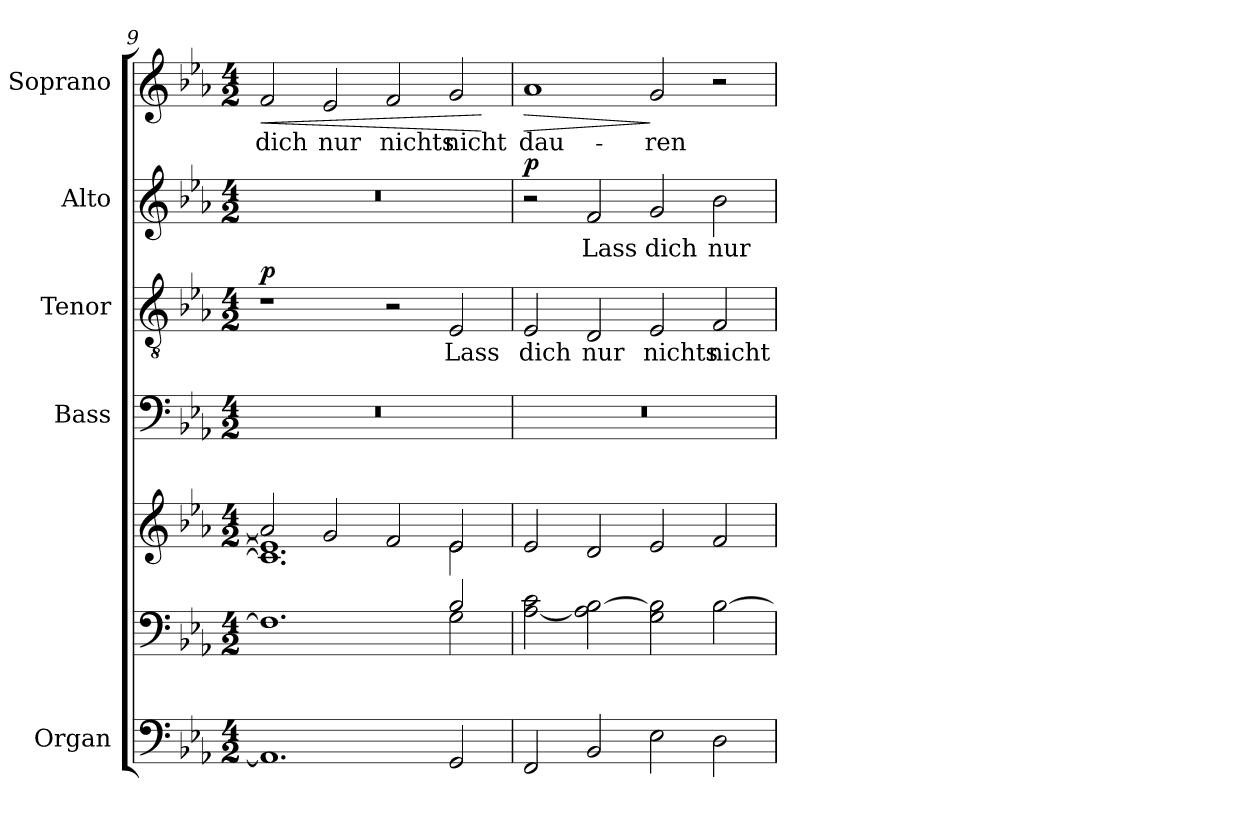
**kern	**kern	**kern	**kern	**kern	**text	**dynam	**kern	**text	**dynam	**kern	**text	**dynam
*part5	*part5	*part5	*part4	*part3	*part3	*part3	*part2	*part2	*part2	*part1	*part1	*part1
*staff7	*staff6	*staff5	*staff4	*staff3	*staff3	*staff3	*staff2	*staff2	*staff2	*staff1	*staff1	*staff1
*I"Organ	*	*	*I"Bass	*I"Tenor	*	*	*I"Alto	*	*	*I"Soprano	*	*
*	*	*	*	*	*	*	*	*	*	*I'Pno	*	*
*clefF4	*clefF4	*clefG2	*clefF4	*clefGv2	*	*	*clefG2	*	*	*clefG2	*	*
*k[b-e-a-]	*k[b-e-a-]	*k[b-e-a-]	*k[b-e-a-]	*k[b-e-a-]	*	*	*k[b-e-a-]	*	*	*k[b-e-a-]	*	*
*E-:	*E-:	*E-:	*E-:	*E-:	*	*	*E-:	*	*	*E-:	*	*
*M4/2	*M4/2	*M4/2	*M4/2	*M4/2	*	*	*M4/2	*	*	*M4/2	*	*
=9	=9	=9	=9	=9	=9	=9	=9	=9	=9	=9	=9	=9
*	*^	*^	*	*	*	*	*	*	*	*	*	*
!	!	!	!	!	!	!	!	!LO:DY:b	!	!	!	!	!LO:LY:b	!LO:HP:b
1.AA-]	1.F]	1.ryy	2a-/]	1.c] 1.e-]	0r	1r	.	p	0r	.	.	2f/	dich	<
!	!	!	!	!	!	!	!	!	!	!	!	!	!LO:LY:b	!
.	.	.	2g/	.	.	.	.	.	.	.	.	2e-/	nur	.
!	!	!	!	!	!	!	!	!	!	!	!	!	!LO:LY:b	!
.	.	.	2f/	.	.	2r	.	.	.	.	.	2f/	nichts	.
!	!	!	!	!	!	!	!LO:LY:b	!	!	!	!	!	!LO:LY:b	!
2GG/	2G\	2B-/	2e-/	2e-\	.	2E-/	Lass	.	.	.	.	2g/	nicht	.
*	*v	*v	*	*	*	*	*	*	*	*	*	*	*	*
*	*	*v	*v	*	*	*	*	*	*	*	*	*	*
.	.	.	.	.	.	.	.	.	.	.	.	[
=10	=10	=10	=10	=10	=10	=10	=10	=10	=10	=10	=10	=10
!	!	!	!	!	!LO:LY:b	!	!	!	!LO:DY:b	!	!LO:LY:b	!LO:HP:b
2FF/	[2A-\ 2c\	2e-/	0r	2E-/	dich	.	2r	.	p	1a-	dau-	>
!	!	!	!	!	!LO:LY:b	!	!	!LO:LY:b	!	!	!	!
2BB-/	2A-\] [2B-\	2d/	.	2D/	nur	.	2f/	Lass	.	.	.	.
!	!	!	!	!	!LO:LY:b	!	!	!LO:LY:b	!	!	!LO:LY:b	!
2E-\	2G\ 2B-\]	2e-/	.	2E-/	nichts	.	2g/	dich	.	2g/	-ren	]
!	!	!	!	!	!LO:LY:b	!	!	!LO:LY:b	!	!	!	!
2D\	[2B-\	2f/	.	2F/	nicht	.	2b-\	nur	.	2r	.	.
=	=	=	=	=	=	=	=	=	=	=	=	=
*-	*-	*-	*-	*-	*-	*-	*-	*-	*-	*-	*-	*-
